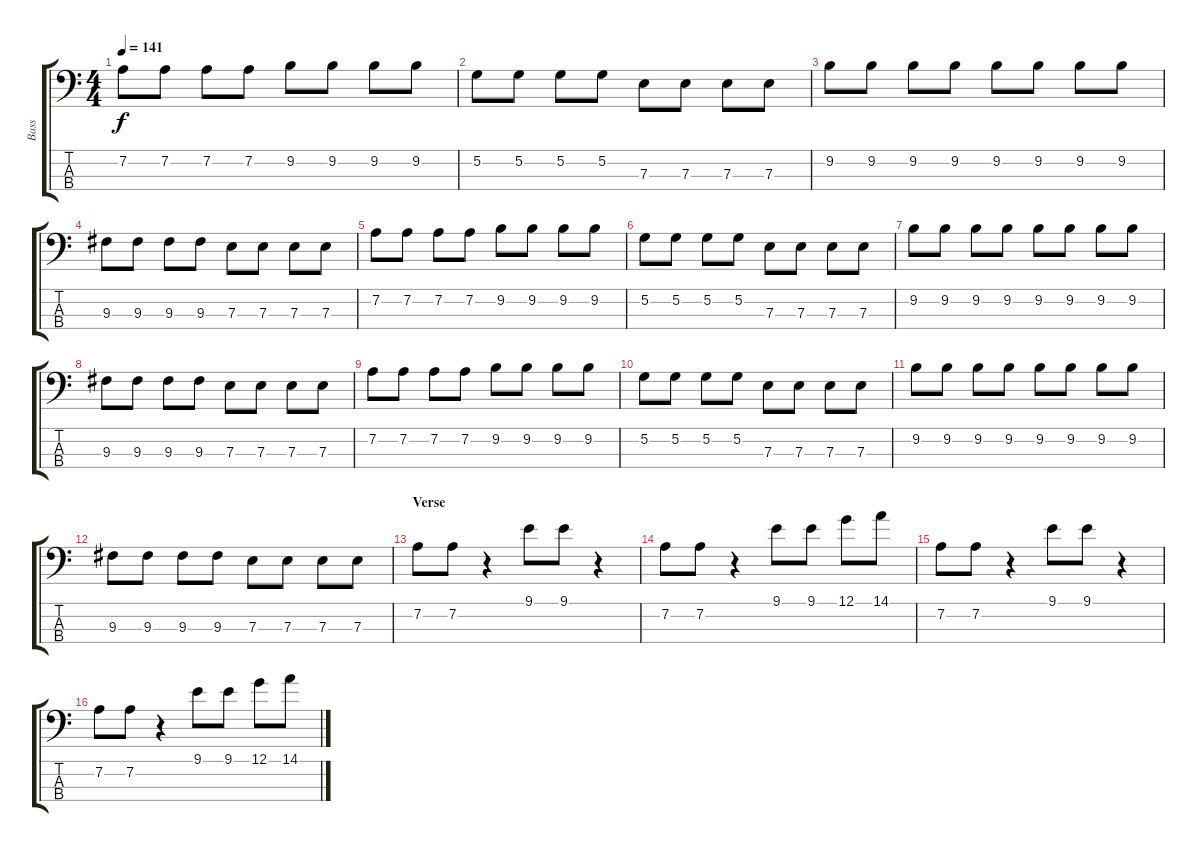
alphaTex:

\track ("Bass" "Bass") {instrument acousticguitarnylon}
\staff {score tabs}
\tuning (G2 D2 A1 E1) {hide}
\ts (4 4)
\tempo 141
\clef f4
\ks c
7.2.8{dy f} 7.2.8 7.2.8 7.2.8 9.2.8 9.2.8 9.2.8 9.2.8 |
5.2.8 5.2.8 5.2.8 5.2.8 7.3.8 7.3.8 7.3.8 7.3.8 |
9.2.8 9.2.8 9.2.8 9.2.8 9.2.8 9.2.8 9.2.8 9.2.8 |
9.3.8 9.3.8 9.3.8 9.3.8 7.3.8 7.3.8 7.3.8 7.3.8 |
7.2.8 7.2.8 7.2.8 7.2.8 9.2.8 9.2.8 9.2.8 9.2.8 |
5.2.8 5.2.8 5.2.8 5.2.8 7.3.8 7.3.8 7.3.8 7.3.8 |
9.2.8 9.2.8 9.2.8 9.2.8 9.2.8 9.2.8 9.2.8 9.2.8 |
9.3.8 9.3.8 9.3.8 9.3.8 7.3.8 7.3.8 7.3.8 7.3.8 |
7.2.8 7.2.8 7.2.8 7.2.8 9.2.8 9.2.8 9.2.8 9.2.8 |
5.2.8 5.2.8 5.2.8 5.2.8 7.3.8 7.3.8 7.3.8 7.3.8 |
9.2.8 9.2.8 9.2.8 9.2.8 9.2.8 9.2.8 9.2.8 9.2.8 |
9.3.8 9.3.8 9.3.8 9.3.8 7.3.8 7.3.8 7.3.8 7.3.8 |
\section ("" "Verse")
7.2.8 7.2.8 r.4 9.1.8 9.1.8 r.4 |
7.2.8 7.2.8 r.4 9.1.8 9.1.8 12.1.8 14.1.8 |
7.2.8 7.2.8 r.4 9.1.8 9.1.8 r.4 |
7.2.8 7.2.8 r.4 9.1.8 9.1.8 12.1.8 14.1.8
